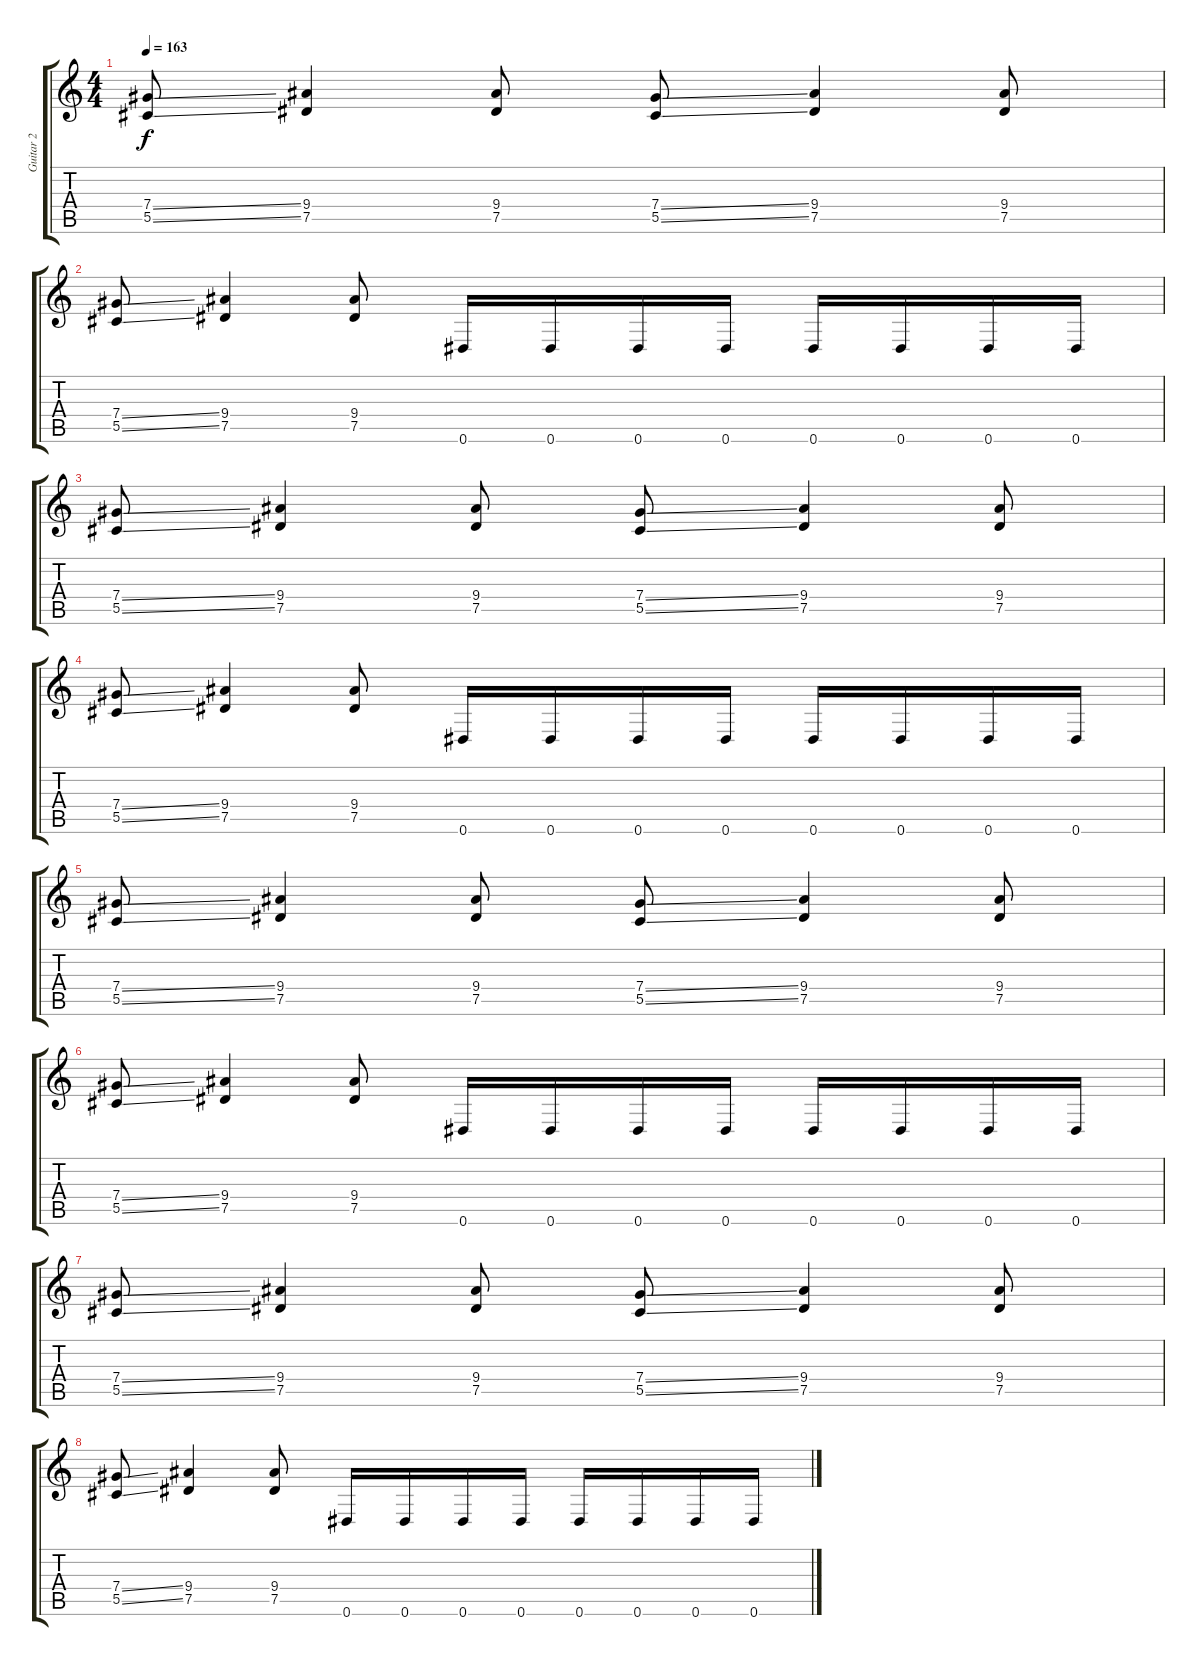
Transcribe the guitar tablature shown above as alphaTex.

\track ("Guitar 2" "Guitar 2") {instrument distortionguitar}
\staff {score tabs}
\tuning (Eb4 Bb3 Gb3 Db3 Ab2 Eb2) {hide}
\ts (4 4)
\tempo 163
\clef g2
\ks c
(7.4{ss} 5.5{ss}).8{dy f} (9.4 7.5).4 (9.4 7.5).8 (7.4{ss} 5.5{ss}).8 (9.4 7.5).4 (9.4 7.5).8 |
(7.4{ss} 5.5{ss}).8 (9.4 7.5).4 (9.4 7.5).8 0.6.16 0.6.16 0.6.16 0.6.16 0.6.16 0.6.16 0.6.16 0.6.16 |
(7.4{ss} 5.5{ss}).8 (9.4 7.5).4 (9.4 7.5).8 (7.4{ss} 5.5{ss}).8 (9.4 7.5).4 (9.4 7.5).8 |
(7.4{ss} 5.5{ss}).8 (9.4 7.5).4 (9.4 7.5).8 0.6.16 0.6.16 0.6.16 0.6.16 0.6.16 0.6.16 0.6.16 0.6.16 |
(7.4{ss} 5.5{ss}).8 (9.4 7.5).4 (9.4 7.5).8 (7.4{ss} 5.5{ss}).8 (9.4 7.5).4 (9.4 7.5).8 |
(7.4{ss} 5.5{ss}).8 (9.4 7.5).4 (9.4 7.5).8 0.6.16 0.6.16 0.6.16 0.6.16 0.6.16 0.6.16 0.6.16 0.6.16 |
(7.4{ss} 5.5{ss}).8 (9.4 7.5).4 (9.4 7.5).8 (7.4{ss} 5.5{ss}).8 (9.4 7.5).4 (9.4 7.5).8 |
(7.4{ss} 5.5{ss}).8 (9.4 7.5).4 (9.4 7.5).8 0.6.16 0.6.16 0.6.16 0.6.16 0.6.16 0.6.16 0.6.16 0.6.16
